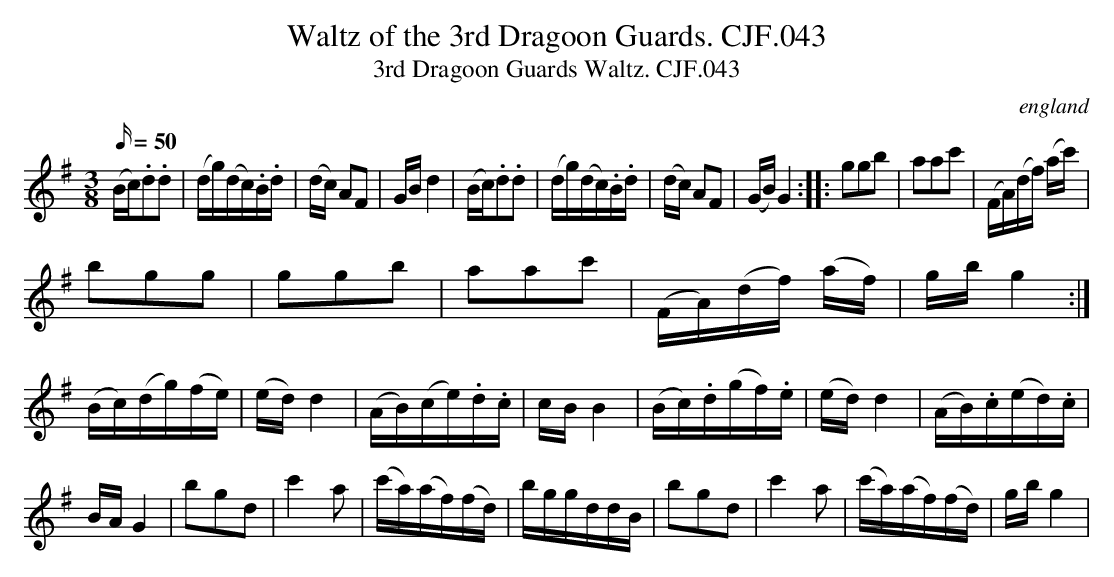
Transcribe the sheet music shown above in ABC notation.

X:1
T:Waltz of the 3rd Dragoon Guards. CJF.043
T:3rd Dragoon Guards Waltz. CJF.043
O:england
M:3/8
L:1/16
Q:50
K:G
(Bc).d2.d2|(dg)(dc).B.d|(dc) A2F2|GBd4|(Bc).d2.d2|\
(dg)(dc).B.d|(dc) A2F2|(GB)G4:|:g2g2b2|a2a2c'2|(FA)(df) (ac')|
b2g2g2|g2g2b2|a2a2c'2|(FA)(df) (af)|gbg4:|(Bc)(dg)(fe)|\
(ed)d4|(AB)(ce).d.c|cBB4|(Bc).d(gf).e|(ed)d4|(AB).c(ed).c|
BAG4|b2g2d2|c'4a2|(c'a)(af)(fd)|bggddB|b2g2d2|c'4a2|(c'a)(af)(fd)|gbg4|
|
